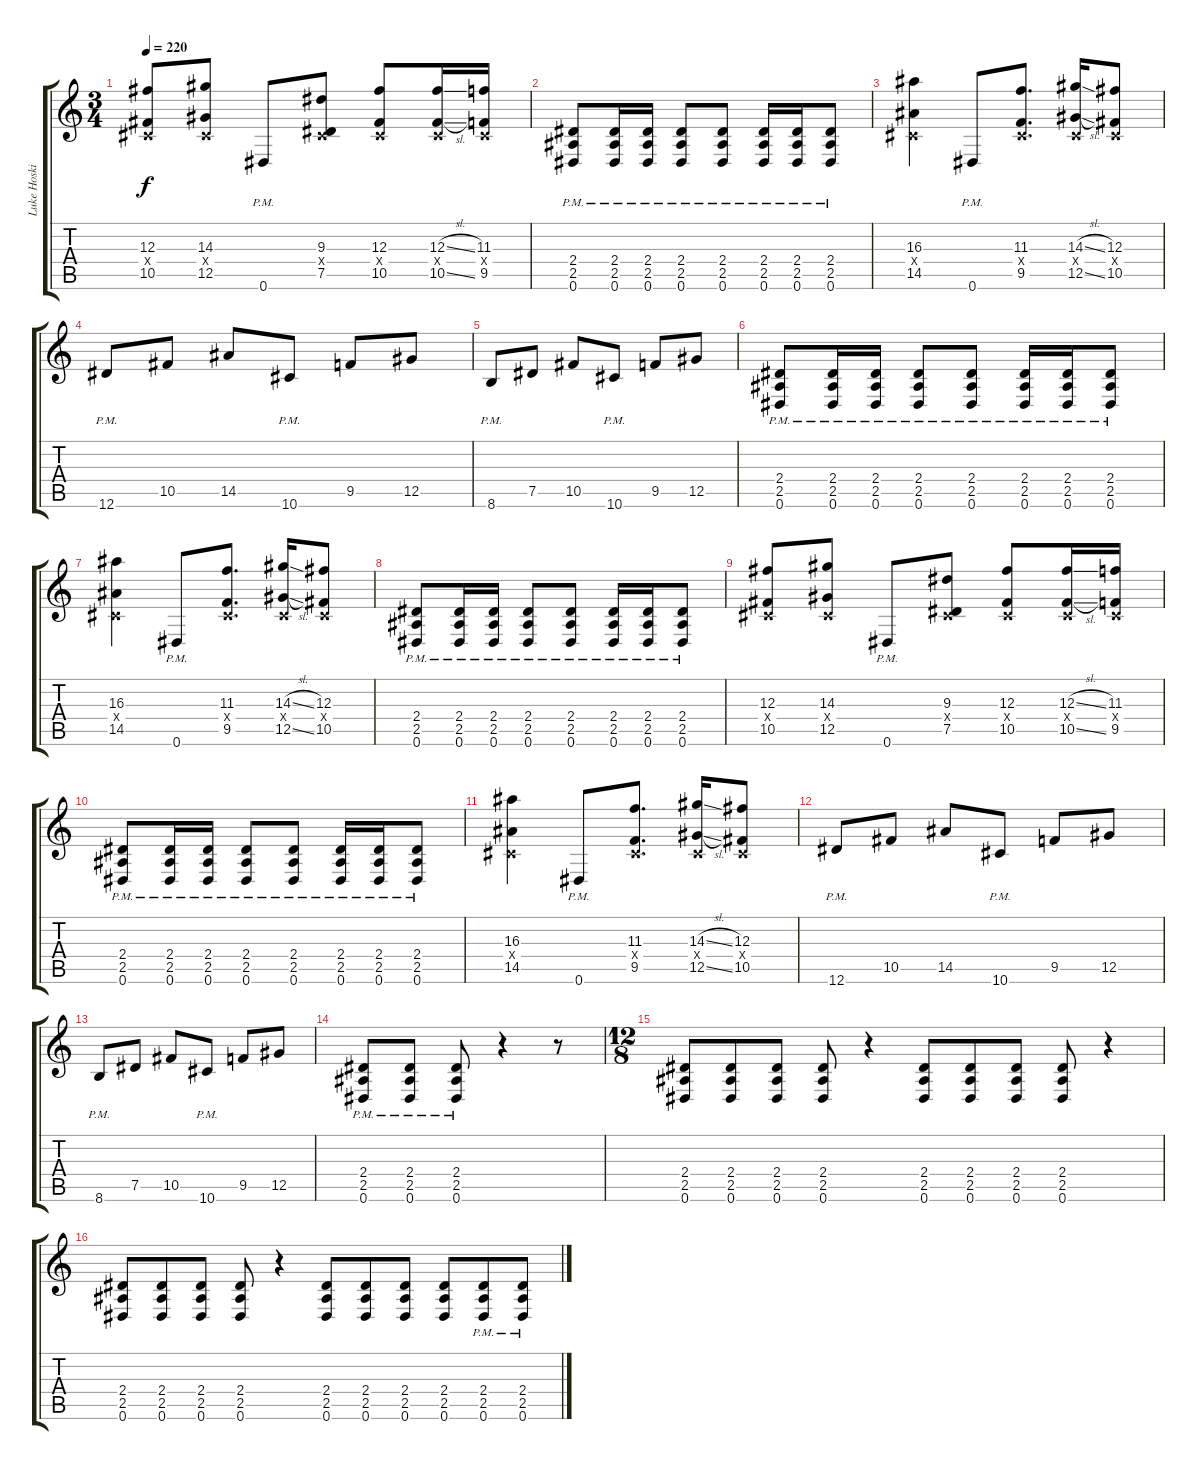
\track ("Luke Hoskin" "Luke Hoski") {instrument overdrivenguitar}
\staff {score tabs}
\tuning (Eb4 Bb3 Gb3 Db3 Ab2 Eb2) {hide}
\ts (3 4)
\tempo 220
\clef g2
\ks c
(12.3 0.4{x} 10.5).8{dy f} (14.3 0.4{x} 12.5).8 0.6{pm}.8 (9.3 0.4{x} 7.5).8 (12.3 0.4{x} 10.5).8 (12.3{sl} 0.4{x} 10.5{sl}).16 (11.3 0.4{x} 9.5).16 |
(2.4{pm} 2.5{pm} 0.6{pm}).8 (2.4{pm} 2.5{pm} 0.6{pm}).16 (2.4{pm} 2.5{pm} 0.6{pm}).16 (2.4{pm} 2.5{pm} 0.6{pm}).8 (2.4{pm} 2.5{pm} 0.6{pm}).8 (2.4{pm} 2.5{pm} 0.6{pm}).16 (2.4{pm} 2.5{pm} 0.6{pm}).16 (2.4{pm} 2.5{pm} 0.6{pm}).8 |
(16.3 0.4{x} 14.5).4 0.6{pm}.8 (11.3 0.4{x} 9.5).8{d} (14.3{sl} 0.4{x} 12.5{sl}).16 (12.3 0.4{x} 10.5).8 |
12.6{pm}.8 10.5.8 14.5.8 10.6{pm}.8 9.5.8 12.5.8 |
8.6{pm}.8 7.5.8 10.5.8 10.6{pm}.8 9.5.8 12.5.8 |
(2.4{pm} 2.5{pm} 0.6{pm}).8 (2.4{pm} 2.5{pm} 0.6{pm}).16 (2.4{pm} 2.5{pm} 0.6{pm}).16 (2.4{pm} 2.5{pm} 0.6{pm}).8 (2.4{pm} 2.5{pm} 0.6{pm}).8 (2.4{pm} 2.5{pm} 0.6{pm}).16 (2.4{pm} 2.5{pm} 0.6{pm}).16 (2.4{pm} 2.5{pm} 0.6{pm}).8 |
(16.3 0.4{x} 14.5).4 0.6{pm}.8 (11.3 0.4{x} 9.5).8{d} (14.3{sl} 0.4{x} 12.5{sl}).16 (12.3 0.4{x} 10.5).8 |
(2.4{pm} 2.5{pm} 0.6{pm}).8 (2.4{pm} 2.5{pm} 0.6{pm}).16 (2.4{pm} 2.5{pm} 0.6{pm}).16 (2.4{pm} 2.5{pm} 0.6{pm}).8 (2.4{pm} 2.5{pm} 0.6{pm}).8 (2.4{pm} 2.5{pm} 0.6{pm}).16 (2.4{pm} 2.5{pm} 0.6{pm}).16 (2.4{pm} 2.5{pm} 0.6{pm}).8 |
(12.3 0.4{x} 10.5).8 (14.3 0.4{x} 12.5).8 0.6{pm}.8 (9.3 0.4{x} 7.5).8 (12.3 0.4{x} 10.5).8 (12.3{sl} 0.4{x} 10.5{sl}).16 (11.3 0.4{x} 9.5).16 |
(2.4{pm} 2.5{pm} 0.6{pm}).8 (2.4{pm} 2.5{pm} 0.6{pm}).16 (2.4{pm} 2.5{pm} 0.6{pm}).16 (2.4{pm} 2.5{pm} 0.6{pm}).8 (2.4{pm} 2.5{pm} 0.6{pm}).8 (2.4{pm} 2.5{pm} 0.6{pm}).16 (2.4{pm} 2.5{pm} 0.6{pm}).16 (2.4{pm} 2.5{pm} 0.6{pm}).8 |
(16.3 0.4{x} 14.5).4 0.6{pm}.8 (11.3 0.4{x} 9.5).8{d} (14.3{sl} 0.4{x} 12.5{sl}).16 (12.3 0.4{x} 10.5).8 |
12.6{pm}.8 10.5.8 14.5.8 10.6{pm}.8 9.5.8 12.5.8 |
8.6{pm}.8 7.5.8 10.5.8 10.6{pm}.8 9.5.8 12.5.8 |
(2.4{pm} 2.5{pm} 0.6{pm}).8 (2.4{pm} 2.5{pm} 0.6{pm}).8 (2.4{pm} 2.5{pm} 0.6{pm}).8 r.4 r.8 |
\ts (12 8)
(2.4 2.5 0.6).8 (2.4 2.5 0.6).8 (2.4 2.5 0.6).8 (2.4 2.5 0.6).8 r.4 (2.4 2.5 0.6).8 (2.4 2.5 0.6).8 (2.4 2.5 0.6).8 (2.4 2.5 0.6).8 r.4 |
(2.4 2.5 0.6).8 (2.4 2.5 0.6).8 (2.4 2.5 0.6).8 (2.4 2.5 0.6).8 r.4 (2.4 2.5 0.6).8 (2.4 2.5 0.6).8 (2.4 2.5 0.6).8 (2.4 2.5 0.6).8 (2.4{pm} 2.5{pm} 0.6{pm}).8 (2.4{pm} 2.5{pm} 0.6{pm}).8
